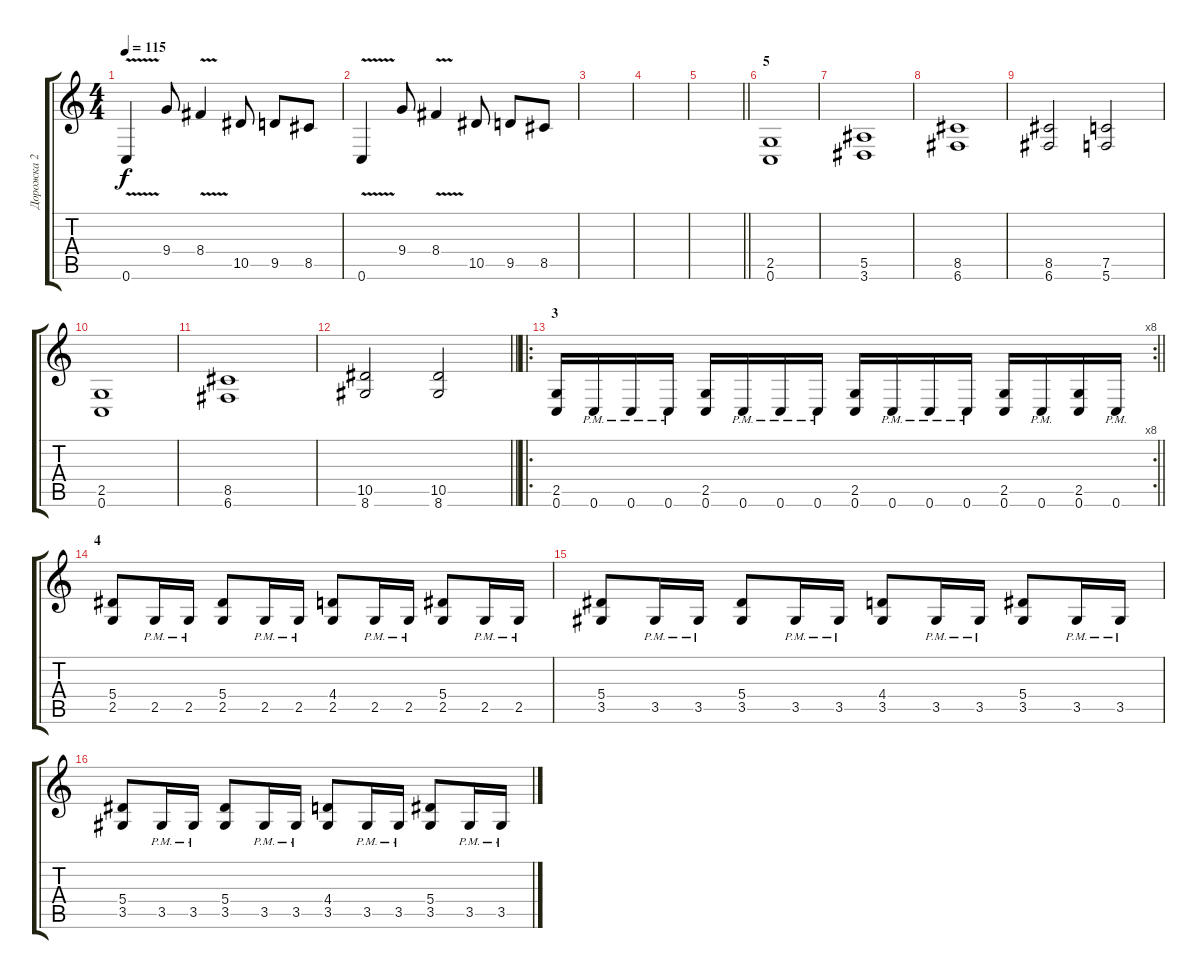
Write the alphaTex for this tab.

\track ("Дорожка 2" "Дорожка 2") {instrument distortionguitar}
\staff {score tabs}
\tuning (C4 G3 Eb3 Bb2 F2 C2) {hide}
\ts (4 4)
\tempo 115
\clef g2
\ks c
0.6{v}.4{dy f} 9.4.8 8.4{v}.4 10.5.8 9.5.8 8.5.8 |
0.6{v}.4 9.4.8 8.4{v}.4 10.5.8 9.5.8 8.5.8 |
|
|
\barLineRight lightlight
|
\section ("" "5")
(2.5 0.6).1 |
(5.5 3.6).1 |
(8.5 6.6).1 |
(8.5 6.6).2 (7.5 5.6).2 |
(2.5 0.6).1 |
(8.5 6.6).1 |
\barLineRight lightlight
(10.5 8.6).2 (10.5 8.6).2 |
\ro
\rc 8
\section ("" "3")
\barLineRight lightlight
(2.5 0.6).16 0.6{pm}.16 0.6{pm}.16 0.6{pm}.16 (2.5 0.6).16 0.6{pm}.16 0.6{pm}.16 0.6{pm}.16 (2.5 0.6).16 0.6{pm}.16 0.6{pm}.16 0.6{pm}.16 (2.5 0.6).16 0.6{pm}.16 (2.5 0.6).16 0.6{pm}.16 |
\section ("" "4")
(5.4 2.5).8 2.5{pm}.16 2.5{pm}.16 (5.4 2.5).8 2.5{pm}.16 2.5{pm}.16 (4.4 2.5).8 2.5{pm}.16 2.5{pm}.16 (5.4 2.5).8 2.5{pm}.16 2.5{pm}.16 |
(5.4 3.5).8 3.5{pm}.16 3.5{pm}.16 (5.4 3.5).8 3.5{pm}.16 3.5{pm}.16 (4.4 3.5).8 3.5{pm}.16 3.5{pm}.16 (5.4 3.5).8 3.5{pm}.16 3.5{pm}.16 |
(5.4 3.5).8 3.5{pm}.16 3.5{pm}.16 (5.4 3.5).8 3.5{pm}.16 3.5{pm}.16 (4.4 3.5).8 3.5{pm}.16 3.5{pm}.16 (5.4 3.5).8 3.5{pm}.16 3.5{pm}.16
